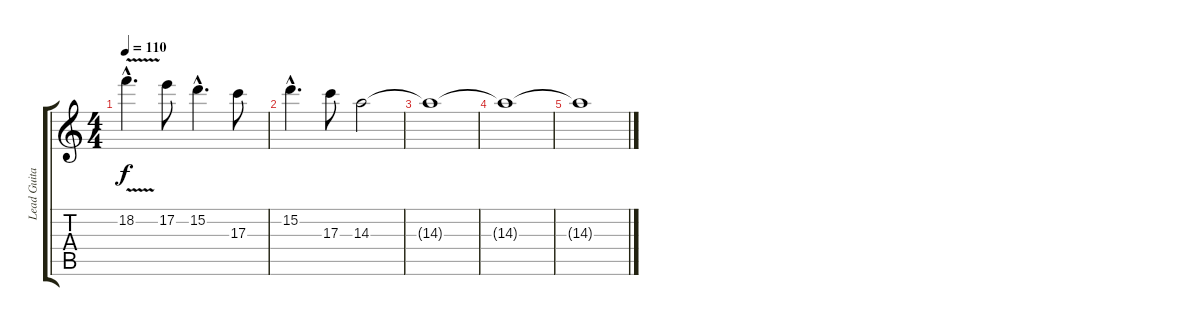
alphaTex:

\track ("Lead Guitar" "Lead Guita") {instrument distortionguitar}
\staff {score tabs}
\tuning (E4 B3 G3 D3 A2 E2) {hide}
\ts (4 4)
\tempo 110
\clef g2
\ks c
18.2{v hac}.4{d dy f} 17.2.8 15.2{hac}.4{d} 17.3.8 |
15.2{hac}.4{d} 17.3.8 14.3.2 |
14.3{t}.1 |
14.3{t}.1 |
14.3{t}.1{volume 0}
